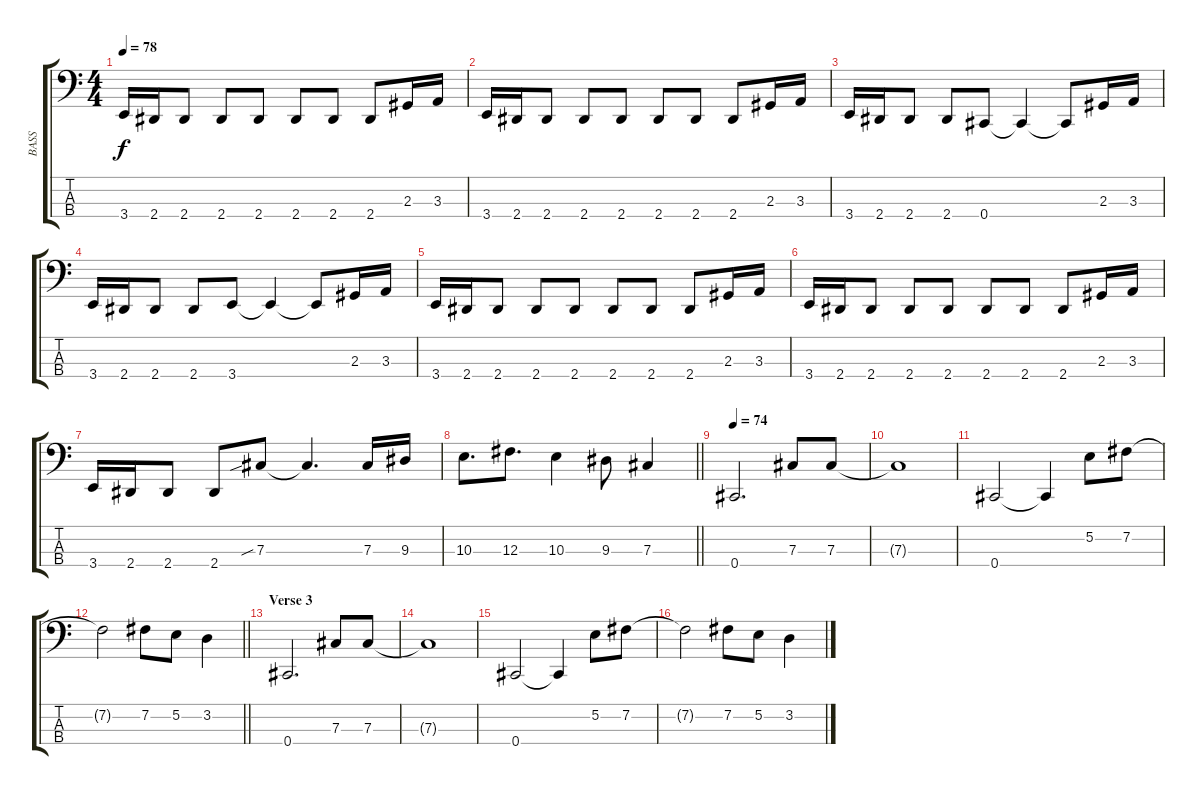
\track ("BASS" "BASS") {instrument electricbasspick}
\staff {score tabs}
\tuning (E2 B1 Gb1 Db1) {hide}
\ts (4 4)
\tempo 78
\clef f4
\ks c
3.4.16{dy f} 2.4.16 2.4.8 2.4.8 2.4.8 2.4.8 2.4.8 2.4.8 2.3.16 3.3.16 |
3.4.16 2.4.16 2.4.8 2.4.8 2.4.8 2.4.8 2.4.8 2.4.8 2.3.16 3.3.16 |
3.4.16 2.4.16 2.4.8 2.4.8 0.4.8 0.4{t}.4 0.4{t}.8 2.3.16 3.3.16 |
3.4.16 2.4.16 2.4.8 2.4.8 3.4.8 3.4{t}.4 3.4{t}.8 2.3.16 3.3.16 |
3.4.16 2.4.16 2.4.8 2.4.8 2.4.8 2.4.8 2.4.8 2.4.8 2.3.16 3.3.16 |
3.4.16 2.4.16 2.4.8 2.4.8 2.4.8 2.4.8 2.4.8 2.4.8 2.3.16 3.3.16 |
3.4.16 2.4.16 2.4.8 2.4.8 7.3{sib}.8 7.3{t}.4{d} 7.3.16 9.3.16 |
\barLineRight lightlight
10.3.8{d} 12.3.8{d} 10.3.4 9.3.8 7.3.4 |
\tempo 74
0.4.2{d} 7.3.8 7.3.8 |
7.3{t}.1 |
0.4.2 0.4{t}.4 5.2.8 7.2.8 |
\barLineRight lightlight
7.2{t}.2 7.2.8 5.2.8 3.2.4 |
\section ("" "Verse 3")
0.4.2{d} 7.3.8 7.3.8 |
7.3{t}.1 |
0.4.2 0.4{t}.4 5.2.8 7.2.8 |
7.2{t}.2 7.2.8 5.2.8 3.2.4
